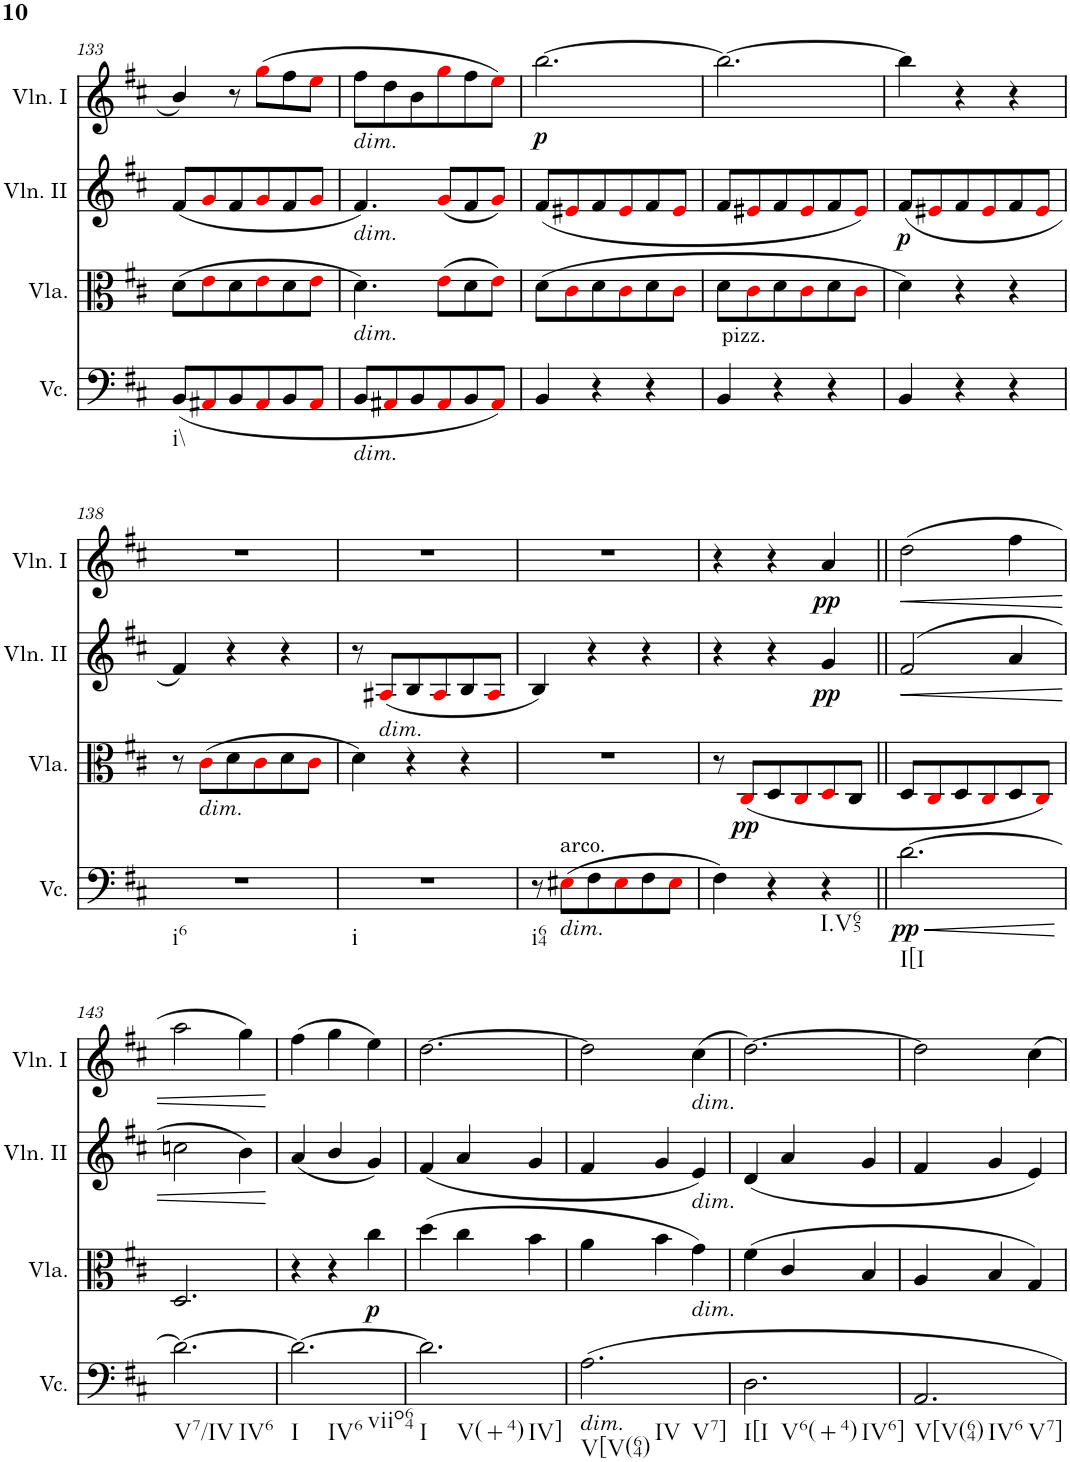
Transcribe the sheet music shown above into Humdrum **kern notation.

**kern	**dynam	**kern	**dynam	**kern	**dynam	**kern	**dynam
*part4	*part4	*part3	*part3	*part2	*part2	*part1	*part1
*staff4	*staff4	*staff3	*staff3	*staff2	*staff2	*staff1	*staff1
*I"Violoncello	*	*I"Viola	*	*I"Violino II	*	*I"Violino I	*
*I'Vc.	*	*I'Vla.	*	*I'Vln. II	*	*I'Vln. I	*
!!LO:PB:g=z
*clefF4	*	*clefC3	*	*clefG2	*	*clefG2	*
*k[f#c#]	*	*k[f#c#]	*	*k[f#c#]	*	*k[f#c#]	*
*M3/4	*	*M3/4	*	*M3/4	*	*M3/4	*
=133	=133	=133	=133	=133	=133	=133	=133
!LO:TX:b:t=i\\	!	!	!	!	!	!	!
(8BB/L	.	(8d\L	.	(8f#/L	.	4b/	.
8AA#Xi/	.	8ei\	.	8gi/	.	.	.
8BB/	.	8d\	.	8f#/	.	8r	.
8AA#i/	.	8ei\	.	8gi/	.	(8ggi\L	.
8BB/	.	8d\	.	8f#/	.	8ff#\	.
8AA#i/J	.	8ei\J	.	8gi/J	.	8eei\J	.
=134	=134	=134	=134	=134	=134	=134	=134
!	!	!	!	!	!	!LO:TX:b:i:t=dim.	!
!	!	!	!	!LO:TX:b:i:t=dim.	!	!	!
!	!	!LO:TX:b:i:t=dim.	!	!	!	!	!
!LO:TX:b:i:t=dim.	!	!	!	!	!	!	!
8BB/L	.	4.d\)	.	4.f#/)	.	8ff#\L	.
8AA#Xi/	.	.	.	.	.	8dd\	.
8BB/	.	.	.	.	.	8b\	.
8AA#i/	.	(8ei\L	.	(8gi/L	.	8ggi\	.
8BB/	.	8d\	.	8f#/	.	8ff#\	.
8AA#i/J)	.	8ei\J)	.	8gi/J)	.	8eei\J)	.
=135	=135	=135	=135	=135	=135	=135	=135
!	!	!	!	!	!	!	!LO:DY:b
4BB/	.	(8d\L	.	(8f#/L	.	[2.bb\	p
.	.	8c#i\	.	8e#Xi/	.	.	.
4r	.	8d\	.	8f#/	.	.	.
.	.	8c#i\	.	8e#i/	.	.	.
4r	.	8d\	.	8f#/	.	.	.
.	.	8c#i\J	.	8e#i/J	.	.	.
=136	=136	=136	=136	=136	=136	=136	=136
!LO:TX:a:t=pizz.	!	!	!	!	!	!	!
4BB/	.	8d\L	.	8f#/L	.	2.bb\_	.
.	.	8c#i\	.	8e#Xi/	.	.	.
4r	.	8d\	.	8f#/	.	.	.
.	.	8c#i\	.	8e#i/	.	.	.
4r	.	8d\	.	8f#/	.	.	.
.	.	8c#i\J	.	8e#i/J)	.	.	.
=137	=137	=137	=137	=137	=137	=137	=137
!	!	!	!	!	!LO:DY:b	!	!
4BB/	.	4d\)	.	(8f#/L	p	4bb\]	.
.	.	.	.	8e#Xi/	.	.	.
4r	.	4r	.	8f#/	.	4r	.
.	.	.	.	8e#i/	.	.	.
4r	.	4r	.	8f#/	.	4r	.
.	.	.	.	8e#i/J	.	.	.
!!LO:LB:g=z
=138	=138	=138	=138	=138	=138	=138	=138
!LO:TX:b:t=i6	!	!	!	!	!	!	!
2.r	.	8r	.	4f#/)	.	2.r	.
!	!	!LO:TX:b:i:t=dim.	!	!	!	!	!
.	.	(8c#i\L	.	.	.	.	.
.	.	8d\	.	4r	.	.	.
.	.	8c#i\	.	.	.	.	.
.	.	8d\	.	4r	.	.	.
.	.	8c#i\J	.	.	.	.	.
=139	=139	=139	=139	=139	=139	=139	=139
!LO:TX:b:t=i	!	!	!	!	!	!	!
2.r	.	4d\)	.	8r	.	2.r	.
!	!	!	!	!LO:TX:b:i:t=dim.	!	!	!
.	.	.	.	(8A#Xi/L	.	.	.
.	.	4r	.	8B/	.	.	.
.	.	.	.	8A#i/	.	.	.
.	.	4r	.	8B/	.	.	.
.	.	.	.	8A#i/J	.	.	.
=140	=140	=140	=140	=140	=140	=140	=140
!LO:TX:b:t=i64	!	!	!	!	!	!	!
8r	.	2.r	.	4B/)	.	2.r	.
!LO:TX:a:t=arco.	!	!	!	!	!	!	!
!LO:TX:b:i:t=dim.	!	!	!	!	!	!	!
(8E#Xi\L	.	.	.	.	.	.	.
8F#\	.	.	.	4r	.	.	.
8E#i\	.	.	.	.	.	.	.
8F#\	.	.	.	4r	.	.	.
8E#i\J	.	.	.	.	.	.	.
=141	=141	=141	=141	=141	=141	=141	=141
4F#\)	.	8r	.	4r	.	4r	.
!	!	!	!LO:DY:b	!	!	!	!
.	.	(8C#i/L	pp	.	.	.	.
4r	.	8D/	.	4r	.	4r	.
.	.	8C#i/	.	.	.	.	.
!LO:TX:b:t=I.V65	!	!	!	!	!	!	!
!	!	!	!	!	!LO:DY:b	!	!LO:DY:b
4r	.	8Di/	.	4g/	pp	4a/	pp
.	.	8C#/J	.	.	.	.	.
=142||	=142||	=142||	=142||	=142||	=142||	=142||	=142||
!LO:TX:b:t=I[I	!	!	!	!	!	!	!
!	!LO:HP:b	!	!	!	!LO:HP:b	!	!LO:HP:b
!	!LO:DY:n=1:b	!	!	!	!	!	!
[2.d\	< pp	8D/L	.	(2f#/	<	(2dd\	<
.	.	8C#i/	.	.	.	.	.
.	.	8D/	.	.	.	.	.
.	.	8C#i/	.	.	.	.	.
.	.	8D/	.	4a/	.	4ff#\	.
.	.	8C#i/J)	.	.	.	.	.
.	[	.	.	.	.	.	.
!!LO:LB:g=z
=143	=143	=143	=143	=143	=143	=143	=143
!LO:TX:b:t=V7/IV	!	!	!	!	!	!	!
!LO:TX:b:t=IV6	!	!	!	!	!	!	!
2.d\_	.	2.D/	.	2ccn\	.	2aa\	.
.	.	.	.	4b\)	.	4gg\)	.
.	.	.	.	.	[	.	[
=144	=144	=144	=144	=144	=144	=144	=144
!LO:TX:b:t=I	!	!	!	!	!	!	!
!LO:TX:b:t=IV6	!	!	!	!	!	!	!
!LO:TX:b:t=viio64	!	!	!	!	!	!	!
2.d\_	.	4r	.	(4a/	.	(4ff#\	.
.	.	4r	.	4b/	.	4gg\	.
!	!	!	!LO:DY:b	!	!	!	!
.	.	4cc#\	p	4g/)	.	4ee\)	.
=145	=145	=145	=145	=145	=145	=145	=145
!LO:TX:b:t=I	!	!	!	!	!	!	!
!LO:TX:b:t=V(+4)	!	!	!	!	!	!	!
!LO:TX:b:t=IV]	!	!	!	!	!	!	!
2.d\]	.	(4dd\	.	(4f#/	.	[2.dd\	.
.	.	4cc#\	.	4a/	.	.	.
.	.	4b\	.	4g/	.	.	.
=146	=146	=146	=146	=146	=146	=146	=146
!LO:TX:b:i:t=dim.	!	!	!	!	!	!	!
!LO:TX:b:t=V[V(64)	!	!	!	!	!	!	!
!LO:TX:b:t=IV	!	!	!	!	!	!	!
!LO:TX:b:t=V7]	!	!	!	!	!	!	!
2.A\	.	4a\	.	4f#/	.	2dd\]	.
.	.	4b\	.	4g/	.	.	.
!	!	!	!	!	!	!LO:TX:b:i:t=dim.	!
!	!	!	!	!LO:TX:b:i:t=dim.	!	!	!
!	!	!LO:TX:b:i:t=dim.	!	!	!	!	!
.	.	4g\)	.	4e/)	.	(4cc#\	.
=147	=147	=147	=147	=147	=147	=147	=147
!LO:TX:b:t=I[I	!	!	!	!	!	!	!
!LO:TX:b:t=V6(+4)	!	!	!	!	!	!	!
!LO:TX:b:t=IV6]	!	!	!	!	!	!	!
2.D\	.	(4f#\	.	(4d/	.	[2.dd\)	.
.	.	4c#/	.	4a/	.	.	.
.	.	4B/	.	4g/	.	.	.
=148	=148	=148	=148	=148	=148	=148	=148
!LO:TX:b:t=V[V(64)	!	!	!	!	!	!	!
!LO:TX:b:t=IV6	!	!	!	!	!	!	!
!LO:TX:b:t=V7]	!	!	!	!	!	!	!
2.AA/	.	4A/	.	4f#/	.	2dd\]	.
.	.	4B/	.	4g/	.	.	.
.	.	4G/)	.	4e/)	.	4cc#\	.
=	=	=	=	=	=	=	=
*-	*-	*-	*-	*-	*-	*-	*-
